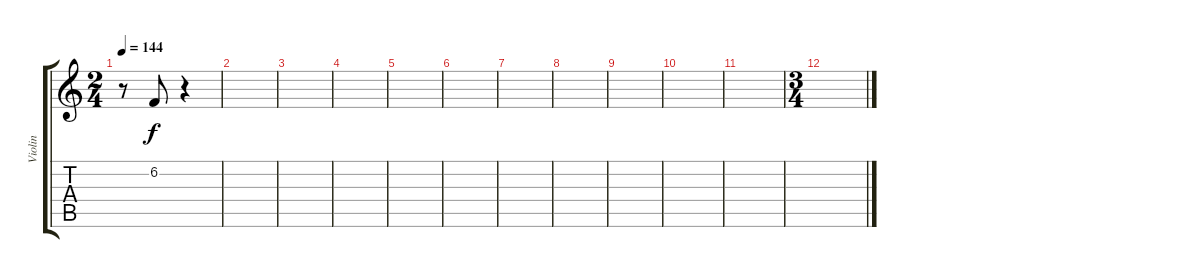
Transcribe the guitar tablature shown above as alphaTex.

\track ("Violin" "Violin") {instrument violin}
\staff {score tabs}
\tuning (E4 B3 G3 D3 A2 E2) {hide}
\ts (2 4)
\tempo 144
\clef g2
\ks c
r.8{dy f} 6.2.8 r.4 |
|
|
|
|
|
|
|
|
|
|
\ts (3 4)
